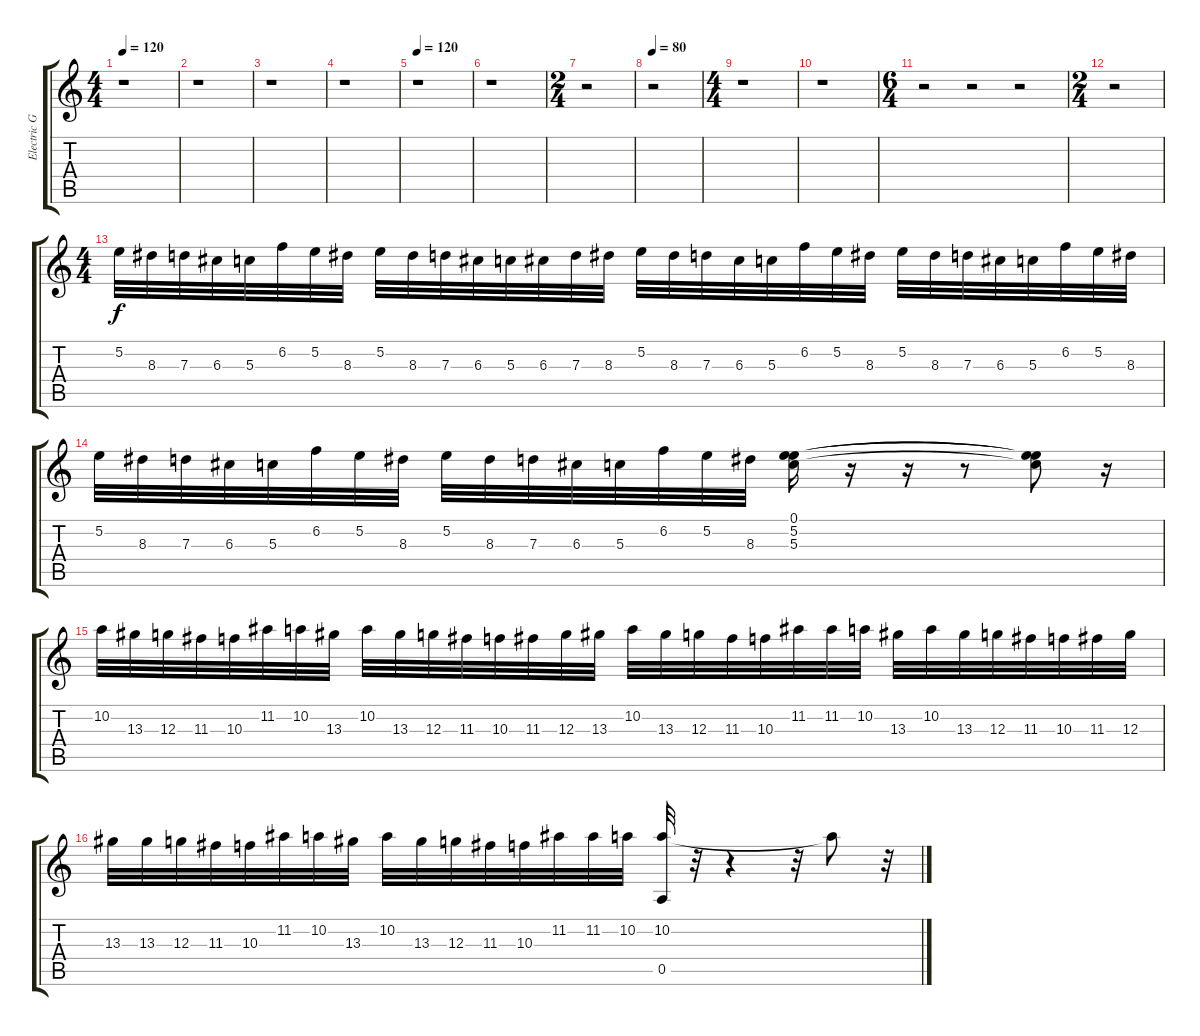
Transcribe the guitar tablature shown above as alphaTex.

\track ("Electric Guitar 1" "Electric G") {instrument overdrivenguitar}
\staff {score tabs}
\tuning (E4 B3 G3 D3 A2 E2) {hide}
\ts (4 4)
\tempo 120
\tempo 100
\tempo 120
\clef g2
\ks c
r.1{dy f instrument overdrivenguitar} |
r.1 |
r.1 |
r.1 |
\tempo 120
r.1 |
r.1 |
\ts (2 4)
r.2 |
\tempo 80
r.2 |
\ts (4 4)
r.1 |
r.1 |
\ts (6 4)
r.2 r.2 r.2 |
\ts (2 4)
r.2 |
\ts (4 4)
5.2.32 8.3.32 7.3.32 6.3.32 5.3.32 6.2.32 5.2.32 8.3.32 5.2.32 8.3.32 7.3.32 6.3.32 5.3.32 6.3.32 7.3.32 8.3.32 5.2.32 8.3.32 7.3.32 6.3.32 5.3.32 6.2.32 5.2.32 8.3.32 5.2.32 8.3.32 7.3.32 6.3.32 5.3.32 6.2.32 5.2.32 8.3.32 |
5.2.32 8.3.32 7.3.32 6.3.32 5.3.32 6.2.32 5.2.32 8.3.32 5.2.32 8.3.32 7.3.32 6.3.32 5.3.32 6.2.32 5.2.32 8.3.32 (0.1 5.2 5.3).16 r.16 r.16 r.8 (0.1{t} 5.2{t} 5.3{t}).8 r.16 |
10.2.32 13.3.32 12.3.32 11.3.32 10.3.32 11.2.32 10.2.32 13.3.32 10.2.32 13.3.32 12.3.32 11.3.32 10.3.32 11.3.32 12.3.32 13.3.32 10.2.32 13.3.32 12.3.32 11.3.32 10.3.32 11.2.32 11.2.32 10.2.32 13.3.32 10.2.32 13.3.32 12.3.32 11.3.32 10.3.32 11.3.32 12.3.32 |
13.3.32 13.3.32 12.3.32 11.3.32 10.3.32 11.2.32 10.2.32 13.3.32 10.2.32 13.3.32 12.3.32 11.3.32 10.3.32 11.2.32 11.2.32 10.2.32 (10.2 0.5).32 r.32 r.4 r.32 10.2{t}.8 r.32
